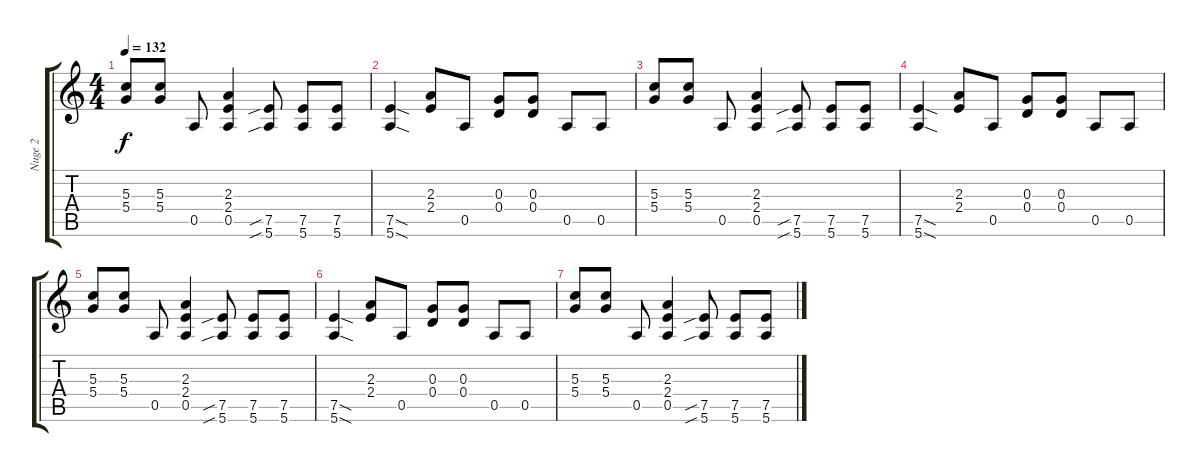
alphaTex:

\track ("Nuge 2" "Nuge 2") {instrument distortionguitar}
\staff {score tabs}
\tuning (E4 B3 G3 D3 A2 E2) {hide}
\ts (4 4)
\tempo 132
\clef g2
\ks c
(5.3 5.4).8{dy f} (5.3 5.4).8 0.5.8 (2.3 2.4 0.5).4 (7.5{sib} 5.6{sib}).8 (7.5 5.6).8 (7.5 5.6).8 |
(7.5{sod} 5.6{sod}).4 (2.3 2.4).8 0.5.8 (0.3 0.4).8 (0.3 0.4).8 0.5.8 0.5.8 |
(5.3 5.4).8 (5.3 5.4).8 0.5.8 (2.3 2.4 0.5).4 (7.5{sib} 5.6{sib}).8 (7.5 5.6).8 (7.5 5.6).8 |
(7.5{sod} 5.6{sod}).4 (2.3 2.4).8 0.5.8 (0.3 0.4).8 (0.3 0.4).8 0.5.8 0.5.8 |
(5.3 5.4).8 (5.3 5.4).8 0.5.8 (2.3 2.4 0.5).4 (7.5{sib} 5.6{sib}).8 (7.5 5.6).8 (7.5 5.6).8 |
(7.5{sod} 5.6{sod}).4 (2.3 2.4).8 0.5.8 (0.3 0.4).8 (0.3 0.4).8 0.5.8 0.5.8 |
(5.3 5.4).8 (5.3 5.4).8 0.5.8 (2.3 2.4 0.5).4 (7.5{sib} 5.6{sib}).8 (7.5 5.6).8 (7.5 5.6).8
